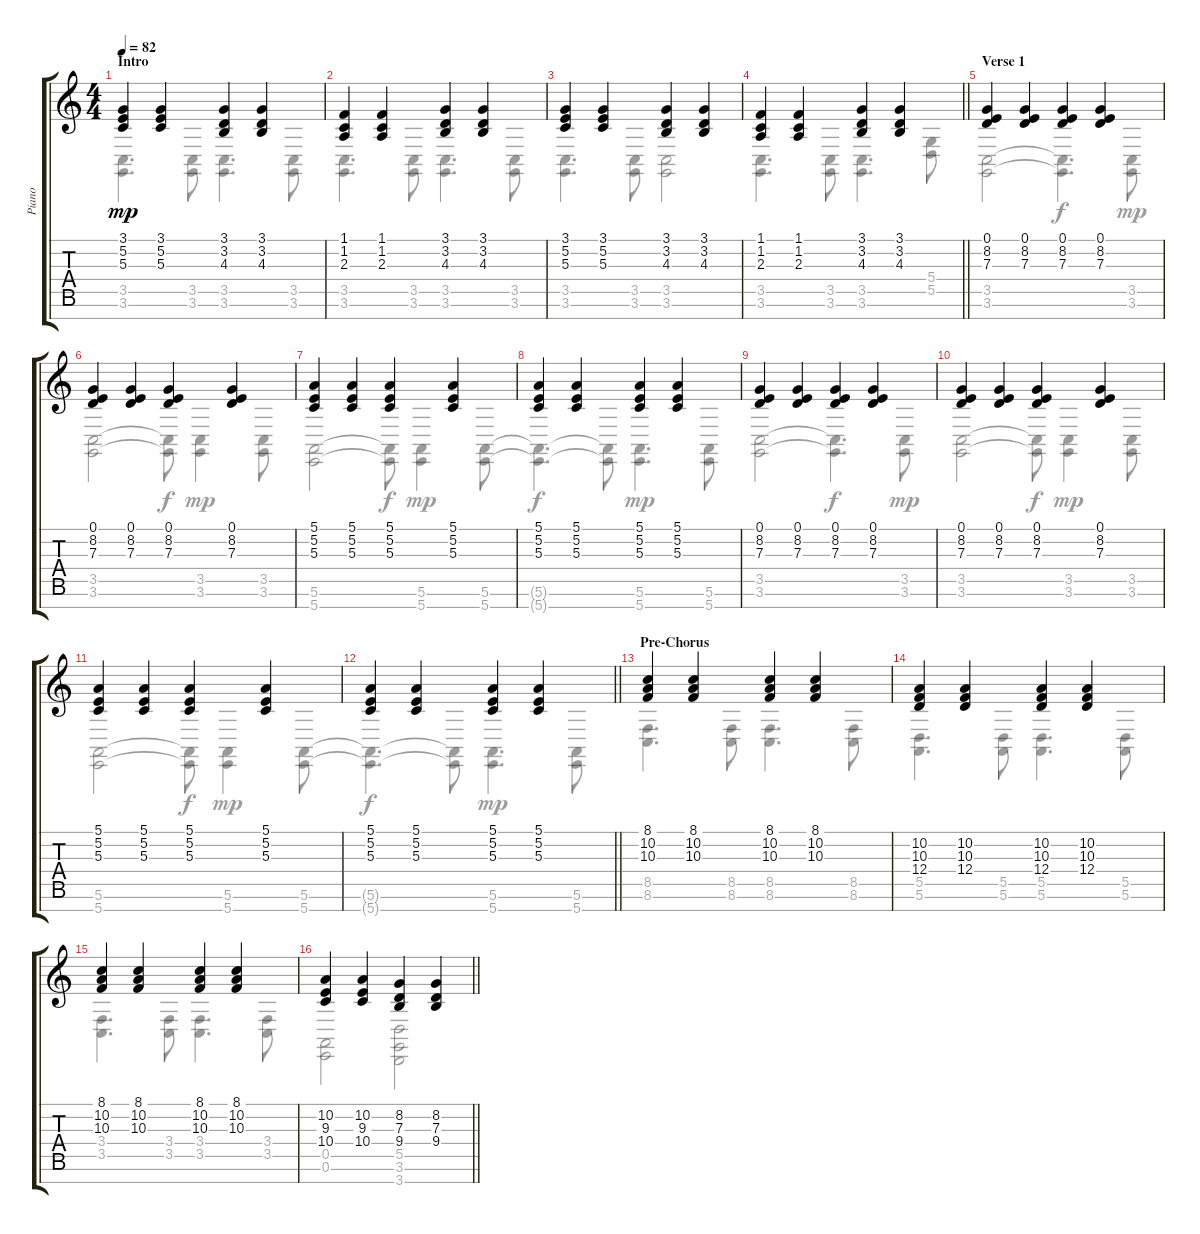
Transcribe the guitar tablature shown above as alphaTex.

\track ("Piano" "Piano") {instrument acousticgrandpiano}
\staff {score tabs}
\tuning (E4 B3 G3 D3 A2 E2 B1) {hide}
\voice
\ts (4 4)
\section ("" "Intro")
\tempo 82
\clef g2
\ks c
(3.1 5.2 5.3).4{dy mp instrument acousticgrandpiano} (3.1 5.2 5.3).4 (3.1 3.2 4.3).4 (3.1 3.2 4.3).4 |
(1.1 1.2 2.3).4 (1.1 1.2 2.3).4 (3.1 3.2 4.3).4 (3.1 3.2 4.3).4 |
(3.1 5.2 5.3).4 (3.1 5.2 5.3).4 (3.1 3.2 4.3).4 (3.1 3.2 4.3).4 |
\barLineRight lightlight
(1.1 1.2 2.3).4 (1.1 1.2 2.3).4 (3.1 3.2 4.3).4 (3.1 3.2 4.3).4 |
\section ("" "Verse 1")
(0.1 8.2 7.3).4 (0.1 8.2 7.3).4 (0.1 8.2 7.3).4 (0.1 8.2 7.3).4 |
(0.1 8.2 7.3).4 (0.1 8.2 7.3).4 (0.1 8.2 7.3).4 (0.1 8.2 7.3).4 |
(5.1 5.2 5.3).4 (5.1 5.2 5.3).4 (5.1 5.2 5.3).4 (5.1 5.2 5.3).4 |
(5.1 5.2 5.3).4 (5.1 5.2 5.3).4 (5.1 5.2 5.3).4 (5.1 5.2 5.3).4 |
(0.1 8.2 7.3).4 (0.1 8.2 7.3).4 (0.1 8.2 7.3).4 (0.1 8.2 7.3).4 |
(0.1 8.2 7.3).4 (0.1 8.2 7.3).4 (0.1 8.2 7.3).4 (0.1 8.2 7.3).4 |
(5.1 5.2 5.3).4 (5.1 5.2 5.3).4 (5.1 5.2 5.3).4 (5.1 5.2 5.3).4 |
\barLineRight lightlight
(5.1 5.2 5.3).4 (5.1 5.2 5.3).4 (5.1 5.2 5.3).4 (5.1 5.2 5.3).4 |
\section ("" "Pre-Chorus")
(8.1 10.2 10.3).4 (8.1 10.2 10.3).4 (8.1 10.2 10.3).4 (8.1 10.2 10.3).4 |
(10.2 10.3 12.4).4 (10.2 10.3 12.4).4 (10.2 10.3 12.4).4 (10.2 10.3 12.4).4 |
(8.1 10.2 10.3).4 (8.1 10.2 10.3).4 (8.1 10.2 10.3).4 (8.1 10.2 10.3).4 |
\barLineRight lightlight
(10.2 9.3 10.4).4 (10.2 9.3 10.4).4 (8.2 7.3 9.4).4 (8.2 7.3 9.4).4
\voice
\clef g2
\ottava regular
\simile none
\ks c
(3.5 3.6).4{d dy mp} (3.5 3.6).8 (3.5 3.6).4{d} (3.5 3.6).8 |
(3.5 3.6).4{d} (3.5 3.6).8 (3.5 3.6).4{d} (3.5 3.6).8 |
(3.5 3.6).4{d} (3.5 3.6).8 (3.5 3.6).2 |
\barLineRight lightlight
(3.5 3.6).4{d} (3.5 3.6).8 (3.5 3.6).4{d} (5.4 5.5).8 |
(3.5 3.6).2 (3.5{t} 3.6{t}).4{d dy f} (3.5 3.6).8{dy mp} |
(3.5 3.6).2 (3.5{t} 3.6{t}).8{dy f} (3.5 3.6).4{dy mp} (3.5 3.6).8 |
(5.6 5.7).2 (5.6{t} 5.7{t}).8{dy f} (5.6 5.7).4{dy mp} (5.6 5.7).8 |
(5.6{t} 5.7{t}).4{d dy f} (5.6{t} 5.7{t}).8 (5.6 5.7).4{d dy mp} (5.6 5.7).8 |
(3.5 3.6).2 (3.5{t} 3.6{t}).4{d dy f} (3.5 3.6).8{dy mp} |
(3.5 3.6).2 (3.5{t} 3.6{t}).8{dy f} (3.5 3.6).4{dy mp} (3.5 3.6).8 |
(5.6 5.7).2 (5.6{t} 5.7{t}).8{dy f} (5.6 5.7).4{dy mp} (5.6 5.7).8 |
\barLineRight lightlight
(5.6{t} 5.7{t}).4{d dy f} (5.6{t} 5.7{t}).8 (5.6 5.7).4{d dy mp} (5.6 5.7).8 |
(8.5 8.6).4{d} (8.5 8.6).8 (8.5 8.6).4{d} (8.5 8.6).8 |
(5.5 5.6).4{d} (5.5 5.6).8 (5.5 5.6).4{d} (5.5 5.6).8 |
(3.4 3.5).4{d} (3.4 3.5).8 (3.4 3.5).4{d} (3.4 3.5).8 |
\barLineRight lightlight
(0.5 0.6).2 (5.5 3.6 3.7).2
